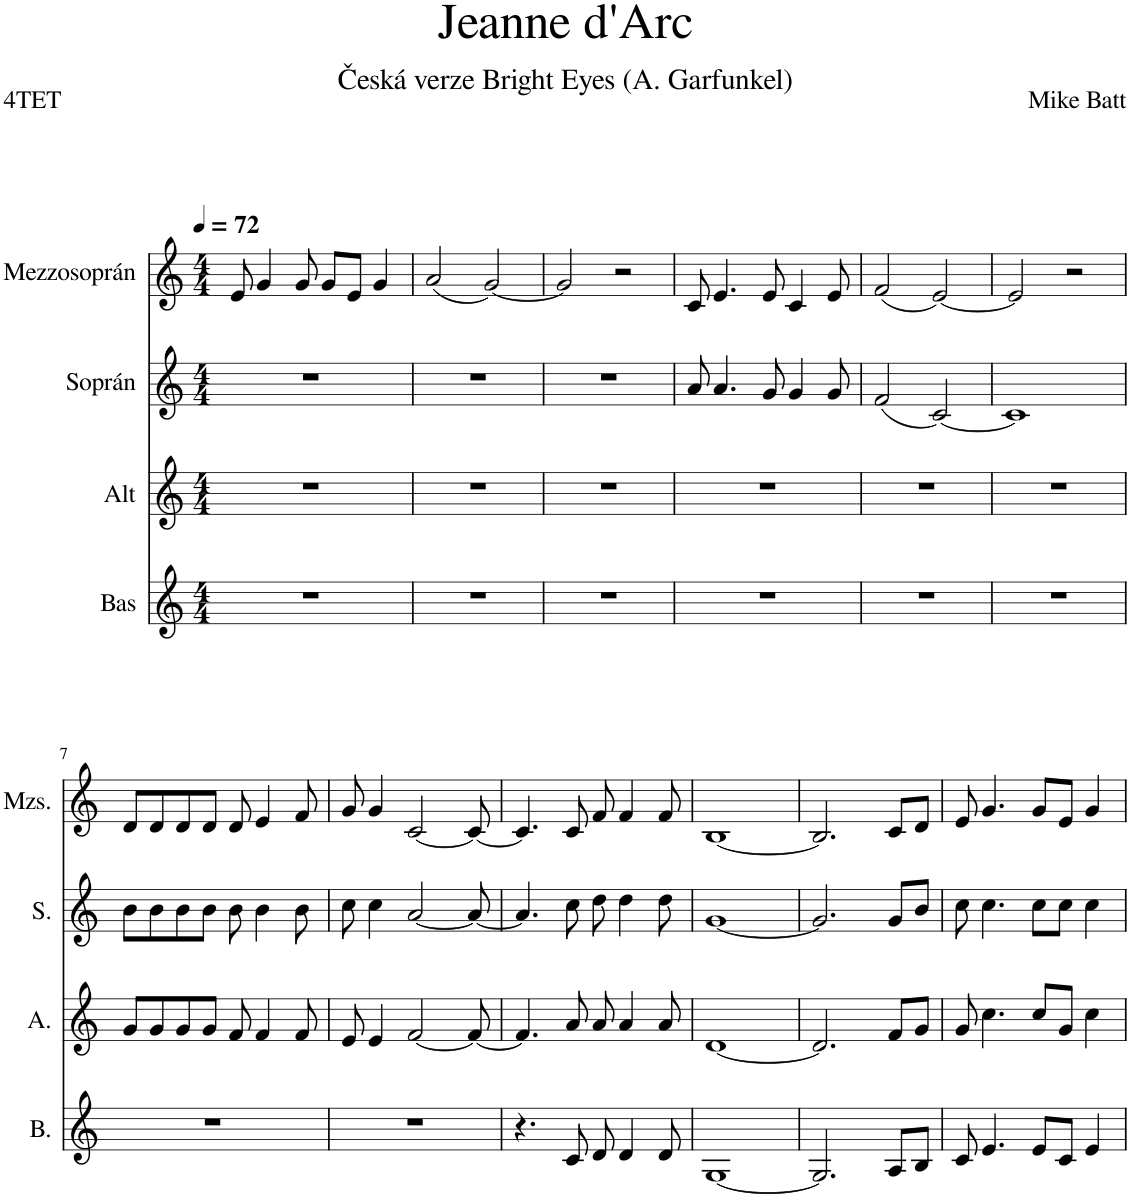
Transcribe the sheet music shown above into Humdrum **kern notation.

**kern	**kern	**kern	**kern
*part4	*part3	*part2	*part1
*staff4	*staff3	*staff2	*staff1
*I"Bas	*I"Alt	*I"Soprán	*I"Mezzosoprán
*I'B.	*I'A.	*I'S.	*I'Mzs.
*clefG2	*clefG2	*clefG2	*clefG2
*k[]	*k[]	*k[]	*k[]
*M4/4	*M4/4	*M4/4	*M4/4
*MM72	*MM72	*MM72	*MM72
=1	=1	=1	=1
1r	1r	1r	8e/
.	.	.	4g/
.	.	.	8g/
.	.	.	8g/L
.	.	.	8e/J
.	.	.	4g/
=2	=2	=2	=2
1r	1r	1r	(2a/
.	.	.	[2g/)
=3	=3	=3	=3
1r	1r	1r	2g/]
.	.	.	2r
=4	=4	=4	=4
1r	1r	8a/	8c/
.	.	4.a/	4.e/
.	.	8g/	8e/
.	.	4g/	4c/
.	.	8g/	8e/
=5	=5	=5	=5
1r	1r	(2f/	(2f/
.	.	[2c/)	[2e/)
=6	=6	=6	=6
1r	1r	1c]	2e/]
.	.	.	2r
!!LO:LB:g=z
=7	=7	=7	=7
1r	8g/L	8b\L	8d/L
.	8g/	8b\	8d/
.	8g/	8b\	8d/
.	8g/J	8b\J	8d/J
.	8f/	8b\	8d/
.	4f/	4b\	4e/
.	8f/	8b\	8f/
=8	=8	=8	=8
1r	8e/	8cc\	8g/
.	4e/	4cc\	4g/
.	[2f/	[2a/	[2c/
.	8f/_	8a/_	8c/_
=9	=9	=9	=9
4.r	4.f/]	4.a/]	4.c/]
8c/	8a/	8cc\	8c/
8d/	8a/	8dd\	8f/
4d/	4a/	4dd\	4f/
8d/	8a/	8dd\	8f/
=10	=10	=10	=10
[1G	[1d	[1g	[1B
=11	=11	=11	=11
2.G/]	2.d/]	2.g/]	2.B/]
8A/L	8f/L	8g/L	8c/L
8B/J	8g/J	8b/J	8d/J
=12	=12	=12	=12
8c/	8g/	8cc\	8e/
4.e/	4.cc\	4.cc\	4.g/
8e/L	8cc/L	8cc\L	8g/L
8c/J	8g/J	8cc\J	8e/J
4e/	4cc\	4cc\	4g/
=	=	=	=
*-	*-	*-	*-
